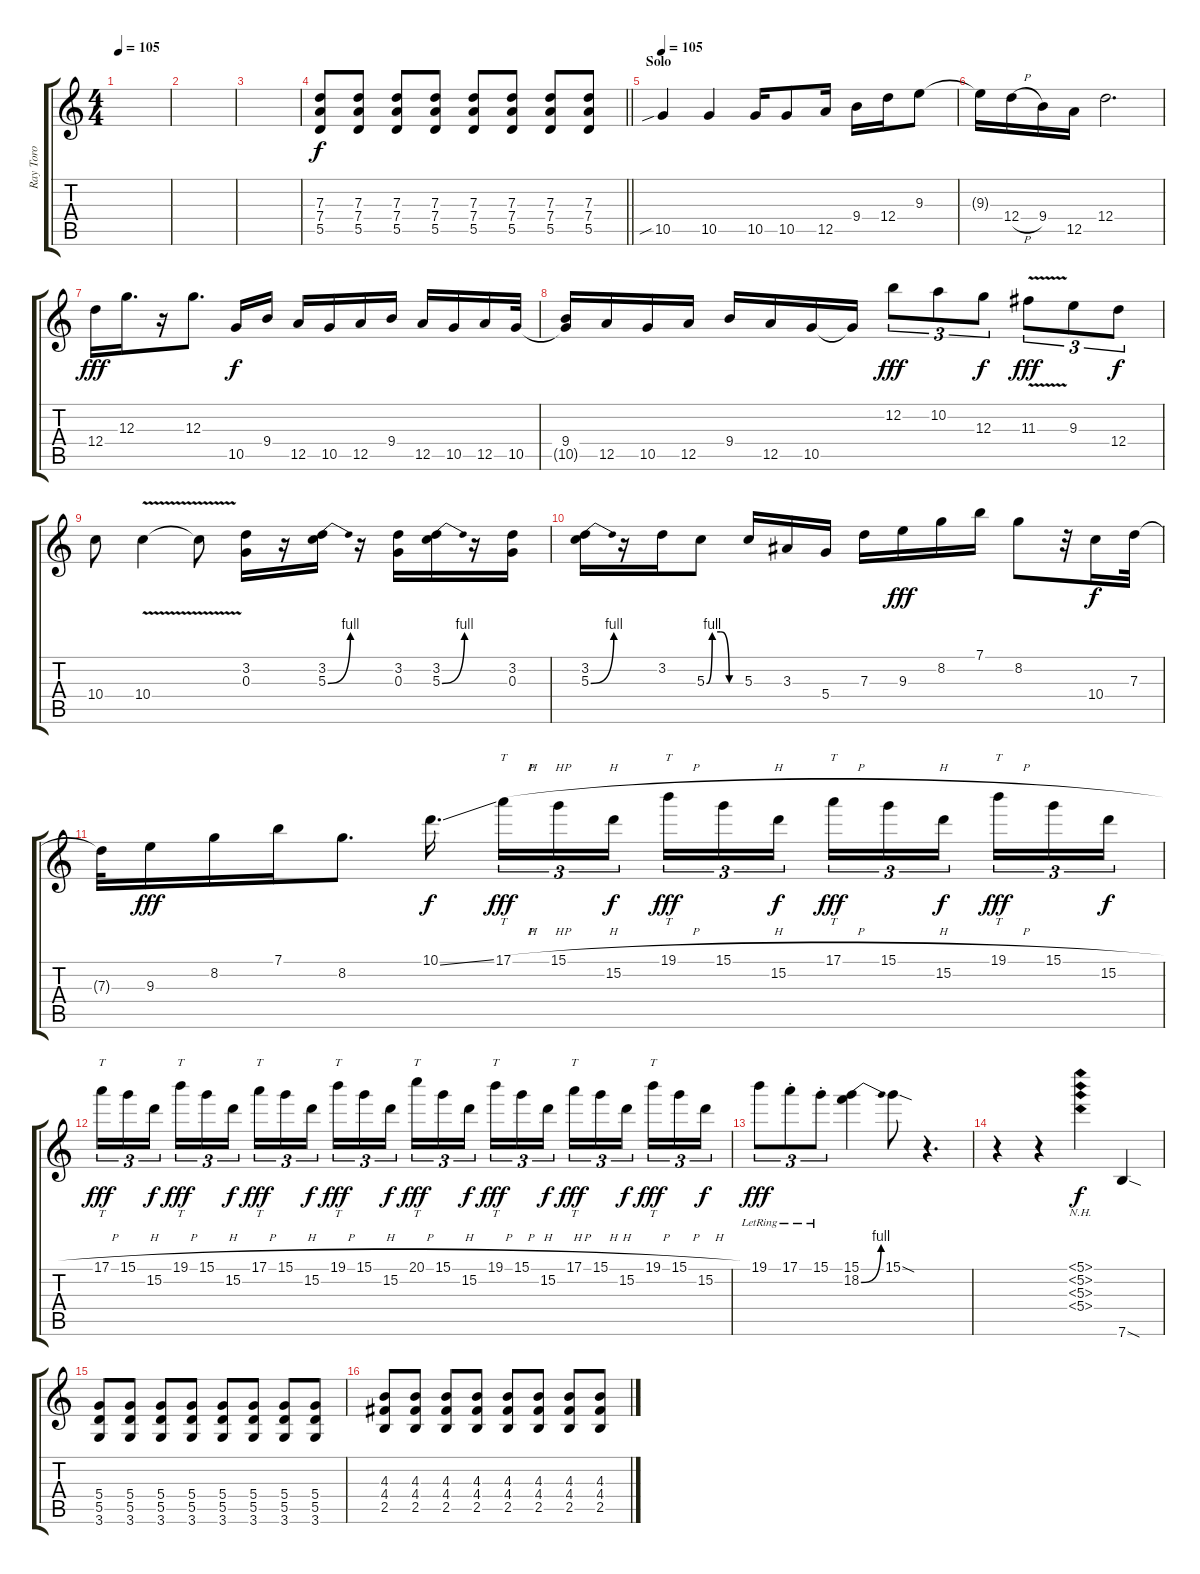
\track ("Ray Toro" "Ray Toro") {instrument overdrivenguitar}
\staff {score tabs}
\tuning (E4 B3 G3 D3 A2 E2) {hide}
\ts (4 4)
\tempo 105
\clef g2
\ks c
|
|
|
\barLineRight lightlight
(7.3 7.4 5.5).8 (7.3 7.4 5.5).8 (7.3 7.4 5.5).8 (7.3 7.4 5.5).8 (7.3 7.4 5.5).8 (7.3 7.4 5.5).8 (7.3 7.4 5.5).8 (7.3 7.4 5.5).8 |
\section ("" "Solo")
\tempo 105
10.5{sib}.4{volume 16} 10.5.4 10.5.16 10.5.8 12.5.16 9.4.16 12.4.16 9.3.8 |
9.3{t}.16 12.4{h}.16 9.4.16 12.5.16 12.4.2{d} |
12.4.16{dy fff} 12.3.16{d} r.16 12.3.8{d} 10.5.16{dy f} 9.4.16 12.5.16 10.5.16 12.5.16 9.4.16 12.5.16 10.5.16 12.5.16 10.5.32 |
(9.4 10.5{t}).16 12.5.16 10.5.16 12.5.16 9.4.16 12.5.16 10.5.16 10.5{t}.16 12.2.8{tu (3 2) dy fff} 10.2.8{tu (3 2)} 12.3.8{tu (3 2) dy f} 11.3{v}.8{tu (3 2) dy fff} 9.3.8{tu (3 2)} 12.4.8{tu (3 2) dy f} |
10.4.8 10.4{v}.4 10.4{t}.8 (3.2 0.3).16 r.16 (3.2 5.3{be (bend 0 0 60 4)}).16 r.16 (3.2 0.3).16 (3.2 5.3{be (bend 0 0 60 4)}).16 r.16 (3.2 0.3).16 |
(3.2 5.3{be (bend 0 0 60 4)}).16 r.16 3.2.16 5.3{be (custom 0 0 10 4 25 4 40 0 60 0)}.8 5.3.16 3.3.16 5.4.16 7.3.16 9.3.16{dy fff} 8.2.16 7.1.16 8.2.8 r.32 10.4.16{dy f} 7.3.32 |
7.3{t}.32 9.3.16{dy fff} 8.2.16 7.1.16 8.2.8{d} 10.1{ss}.16{d dy f} 17.1{h}.16{tt tu (3 2) dy fff} 15.1{h}.16{tu (3 2)} 15.2.16{tu (3 2) dy f beam splitsecondary} 19.1{h}.16{tt tu (3 2) dy fff} 15.1{h}.16{tu (3 2)} 15.2.16{tu (3 2) dy f} 17.1{h}.16{tt tu (3 2) dy fff} 15.1{h}.16{tu (3 2)} 15.2.16{tu (3 2) dy f beam splitsecondary} 19.1{h}.16{tt tu (3 2) dy fff} 15.1{h}.16{tu (3 2)} 15.2.16{tu (3 2) dy f} |
17.1{h}.16{tt tu (3 2) dy fff} 15.1{h}.16{tu (3 2)} 15.2.16{tu (3 2) dy f beam splitsecondary} 19.1{h}.16{tt tu (3 2) dy fff} 15.1{h}.16{tu (3 2)} 15.2.16{tu (3 2) dy f} 17.1{h}.16{tt tu (3 2) dy fff} 15.1{h}.16{tu (3 2)} 15.2.16{tu (3 2) dy f beam splitsecondary} 19.1{h}.16{tt tu (3 2) dy fff} 15.1{h}.16{tu (3 2)} 15.2.16{tu (3 2) dy f} 20.1{h}.16{tt tu (3 2) dy fff} 15.1{h}.16{tu (3 2)} 15.2.16{tu (3 2) dy f beam splitsecondary} 19.1{h}.16{tt tu (3 2) dy fff} 15.1{h}.16{tu (3 2)} 15.2.16{tu (3 2) dy f} 17.1{h}.16{tt tu (3 2) dy fff} 15.1{h}.16{tu (3 2)} 15.2.16{tu (3 2) dy f beam splitsecondary} 19.1{h}.16{tt tu (3 2) dy fff} 15.1{h}.16{tu (3 2)} 15.2.16{tu (3 2) dy f} |
19.1{lr}.8{tu (3 2) dy fff} 17.1{st lr}.8{tu (3 2)} 15.1{st lr}.8{tu (3 2)} (15.1 18.2{be (bend 0 0 60 4)}).4 15.1{sod}.8 r.4{d} |
r.4 r.4 (5.1{nh} 5.2{nh} 5.3{nh} 5.4{nh}).4{dy f} 7.6{sod}.4 |
(5.4 5.5 3.6).8 (5.4 5.5 3.6).8 (5.4 5.5 3.6).8 (5.4 5.5 3.6).8 (5.4 5.5 3.6).8 (5.4 5.5 3.6).8 (5.4 5.5 3.6).8 (5.4 5.5 3.6).8 |
(4.3 4.4 2.5).8 (4.3 4.4 2.5).8 (4.3 4.4 2.5).8 (4.3 4.4 2.5).8 (4.3 4.4 2.5).8 (4.3 4.4 2.5).8 (4.3 4.4 2.5).8 (4.3 4.4 2.5).8
